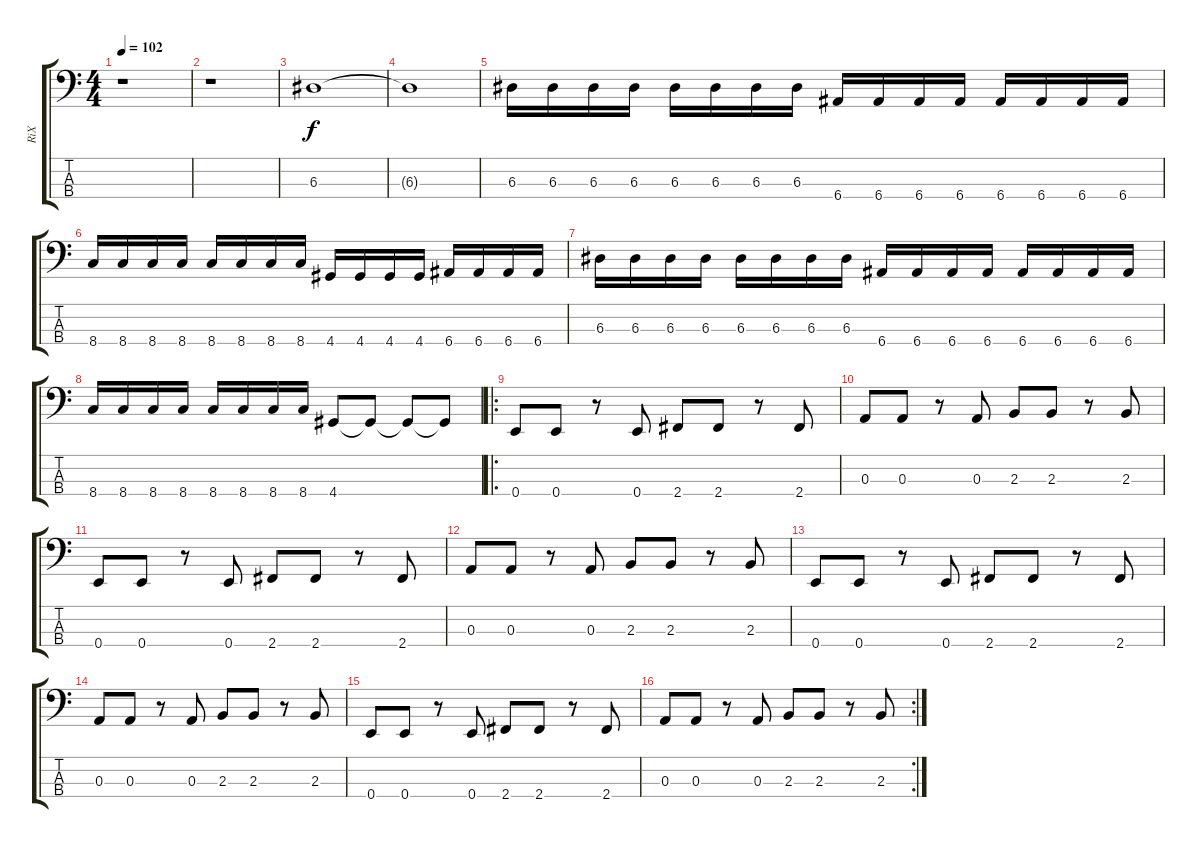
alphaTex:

\track ("RiX" "RiX") {instrument electricbasspick}
\staff {score tabs}
\tuning (G2 D2 A1 E1) {hide}
\ts (4 4)
\tempo 102
\clef f4
\ks c
r.1{dy f instrument electricbasspick} |
r.1 |
6.3.1 |
6.3{t}.1 |
6.3.16 6.3.16 6.3.16 6.3.16 6.3.16 6.3.16 6.3.16 6.3.16 6.4.16 6.4.16 6.4.16 6.4.16 6.4.16 6.4.16 6.4.16 6.4.16 |
8.4.16 8.4.16 8.4.16 8.4.16 8.4.16 8.4.16 8.4.16 8.4.16 4.4.16 4.4.16 4.4.16 4.4.16 6.4.16 6.4.16 6.4.16 6.4.16 |
6.3.16 6.3.16 6.3.16 6.3.16 6.3.16 6.3.16 6.3.16 6.3.16 6.4.16 6.4.16 6.4.16 6.4.16 6.4.16 6.4.16 6.4.16 6.4.16 |
8.4.16 8.4.16 8.4.16 8.4.16 8.4.16 8.4.16 8.4.16 8.4.16 4.4.8 4.4{t}.8 4.4{t}.8 4.4{t}.8 |
\ro
0.4.8 0.4.8 r.8 0.4.8 2.4.8 2.4.8 r.8 2.4.8 |
0.3.8 0.3.8 r.8 0.3.8 2.3.8 2.3.8 r.8 2.3.8 |
0.4.8 0.4.8 r.8 0.4.8 2.4.8 2.4.8 r.8 2.4.8 |
0.3.8 0.3.8 r.8 0.3.8 2.3.8 2.3.8 r.8 2.3.8 |
0.4.8 0.4.8 r.8 0.4.8 2.4.8 2.4.8 r.8 2.4.8 |
0.3.8 0.3.8 r.8 0.3.8 2.3.8 2.3.8 r.8 2.3.8 |
0.4.8 0.4.8 r.8 0.4.8 2.4.8 2.4.8 r.8 2.4.8 |
\rc 2
0.3.8 0.3.8 r.8 0.3.8 2.3.8 2.3.8 r.8 2.3.8
